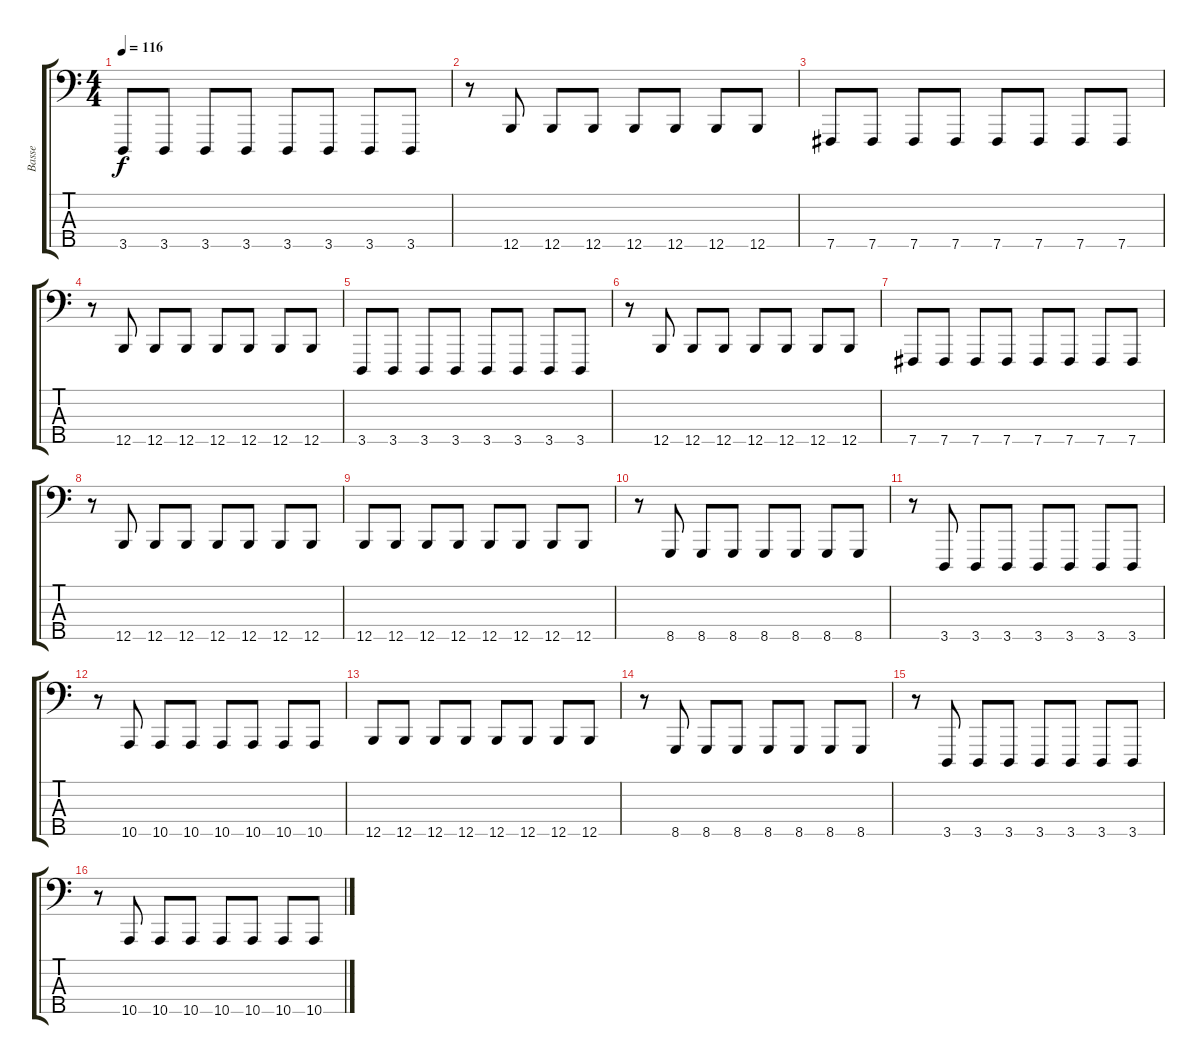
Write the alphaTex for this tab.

\track ("Basse" "Basse") {instrument lead8bassandlead}
\staff {score tabs}
\tuning (G2 D2 A1 E1 B0) {hide}
\ts (4 4)
\tempo 116
\clef f4
\ks c
3.5.8{dy f} 3.5.8 3.5.8 3.5.8 3.5.8 3.5.8 3.5.8 3.5.8 |
r.8 12.5.8 12.5.8 12.5.8 12.5.8 12.5.8 12.5.8 12.5.8 |
7.5.8 7.5.8 7.5.8 7.5.8 7.5.8 7.5.8 7.5.8 7.5.8 |
r.8 12.5.8 12.5.8 12.5.8 12.5.8 12.5.8 12.5.8 12.5.8 |
3.5.8 3.5.8 3.5.8 3.5.8 3.5.8 3.5.8 3.5.8 3.5.8 |
r.8 12.5.8 12.5.8 12.5.8 12.5.8 12.5.8 12.5.8 12.5.8 |
7.5.8 7.5.8 7.5.8 7.5.8 7.5.8 7.5.8 7.5.8 7.5.8 |
r.8 12.5.8 12.5.8 12.5.8 12.5.8 12.5.8 12.5.8 12.5.8 |
12.5.8 12.5.8 12.5.8 12.5.8 12.5.8 12.5.8 12.5.8 12.5.8 |
r.8 8.5.8 8.5.8 8.5.8 8.5.8 8.5.8 8.5.8 8.5.8 |
r.8 3.5.8 3.5.8 3.5.8 3.5.8 3.5.8 3.5.8 3.5.8 |
r.8 10.5.8 10.5.8 10.5.8 10.5.8 10.5.8 10.5.8 10.5.8 |
12.5.8 12.5.8 12.5.8 12.5.8 12.5.8 12.5.8 12.5.8 12.5.8 |
r.8 8.5.8 8.5.8 8.5.8 8.5.8 8.5.8 8.5.8 8.5.8 |
r.8 3.5.8 3.5.8 3.5.8 3.5.8 3.5.8 3.5.8 3.5.8 |
r.8 10.5.8 10.5.8 10.5.8 10.5.8 10.5.8 10.5.8 10.5.8
